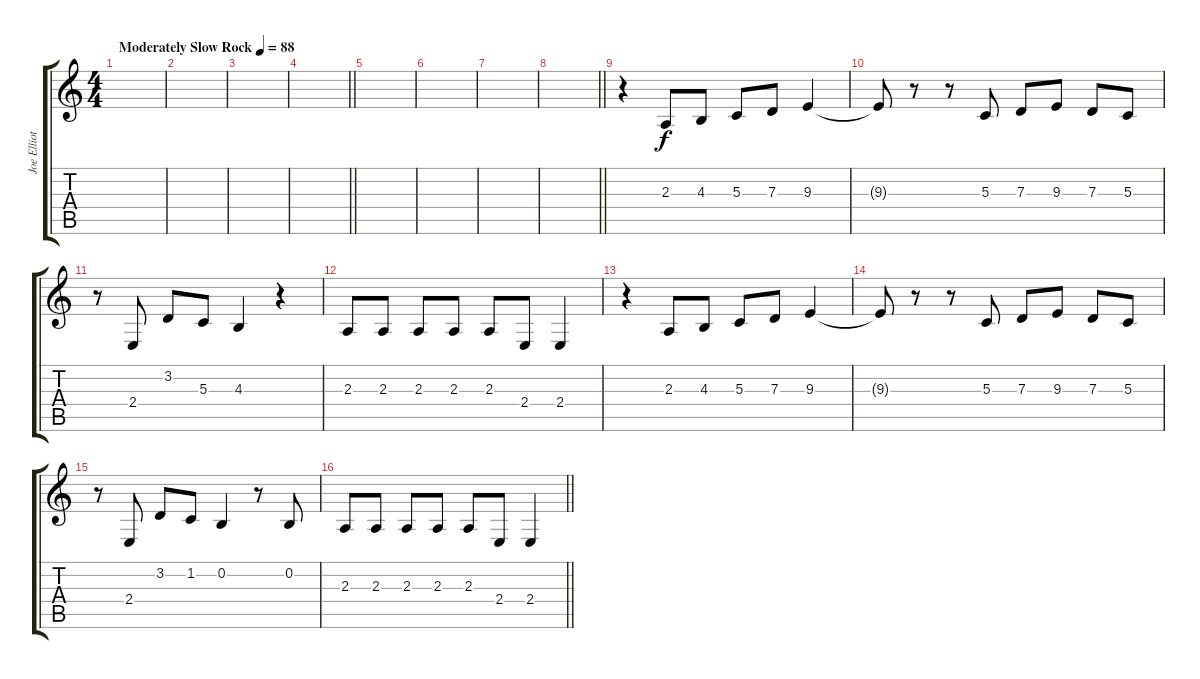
\track ("Joe Elliott" "Joe Elliot") {instrument lead1square}
\staff {score tabs}
\tuning (E4 B3 G3 D3 A2 E2) {hide}
\ts (4 4)
\tempo (88 "Moderately Slow Rock")
\clef g2
\ks c
|
|
|
\barLineRight lightlight
|
|
|
|
\barLineRight lightlight
|
r.4 2.3.8 4.3.8 5.3.8 7.3.8 9.3.4 |
9.3{t}.8 r.8 r.8 5.3.8 7.3.8 9.3.8 7.3.8 5.3.8 |
r.8 2.4.8 3.2.8 5.3.8 4.3.4 r.4 |
2.3.8 2.3.8 2.3.8 2.3.8 2.3.8 2.4.8 2.4.4 |
r.4 2.3.8 4.3.8 5.3.8 7.3.8 9.3.4 |
9.3{t}.8 r.8 r.8 5.3.8 7.3.8 9.3.8 7.3.8 5.3.8 |
r.8 2.4.8 3.2.8 1.2.8 0.2.4 r.8 0.2.8 |
\barLineRight lightlight
2.3.8 2.3.8 2.3.8 2.3.8 2.3.8 2.4.8 2.4.4
